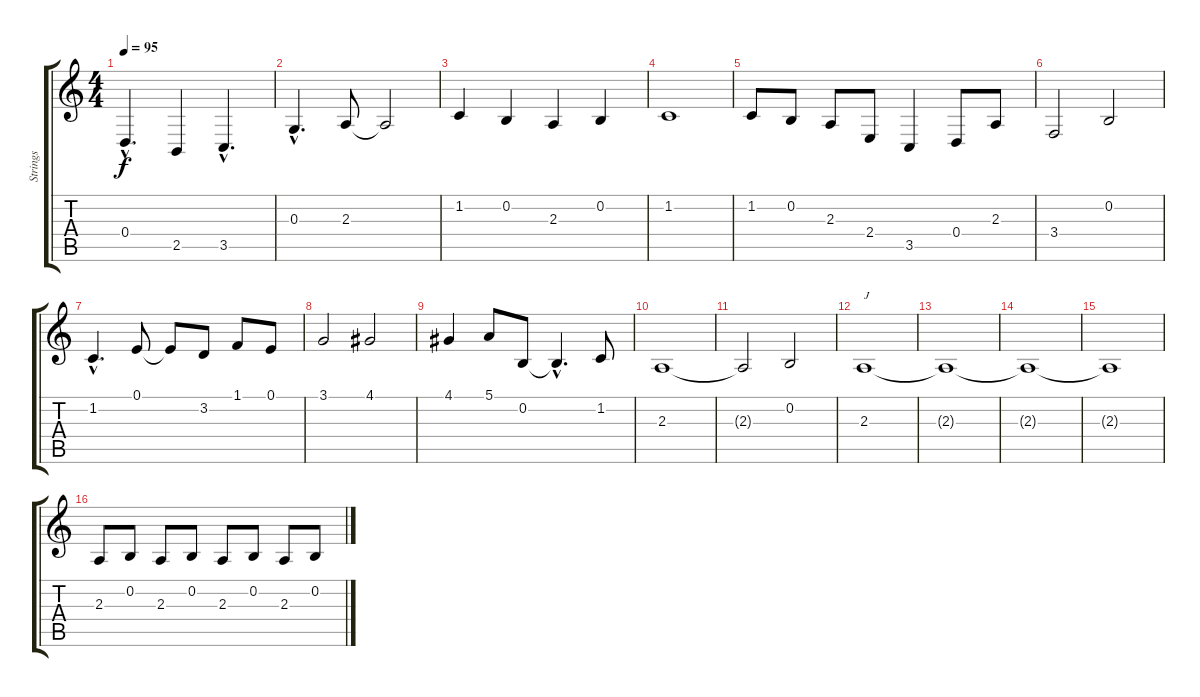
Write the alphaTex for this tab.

\track ("Strings " "Strings ") {instrument stringensemble2}
\staff {score tabs}
\tuning (E4 B3 G3 D3 A2 E2) {hide}
\ts (4 4)
\tempo 95
\clef g2
\ks c
0.4{hac}.4{d dy f} 2.5.4 3.5{hac}.4{d} |
0.3{hac}.4{d} 2.3.8 2.3{t}.2 |
1.2.4 0.2.4 2.3.4 0.2.4 |
1.2.1 |
1.2.8 0.2.8 2.3.8 2.4.8 3.5.4 0.4.8 2.3.8 |
3.4.2 0.2.2 |
1.2{hac}.4{d} 0.1.8 0.1{t}.8 3.2.8 1.1.8 0.1.8 |
3.1.2 4.1.2 |
4.1.4 5.1.8 0.2.8 0.2{hac t}.4{d} 1.2.8 |
2.3.1 |
2.3{t}.2 0.2.2 |
2.3.1{txt "J"} |
2.3{t}.1 |
2.3{t}.1 |
2.3{t}.1 |
2.3.8{volume 13} 0.2.8 2.3.8 0.2.8 2.3.8 0.2.8 2.3.8 0.2.8
